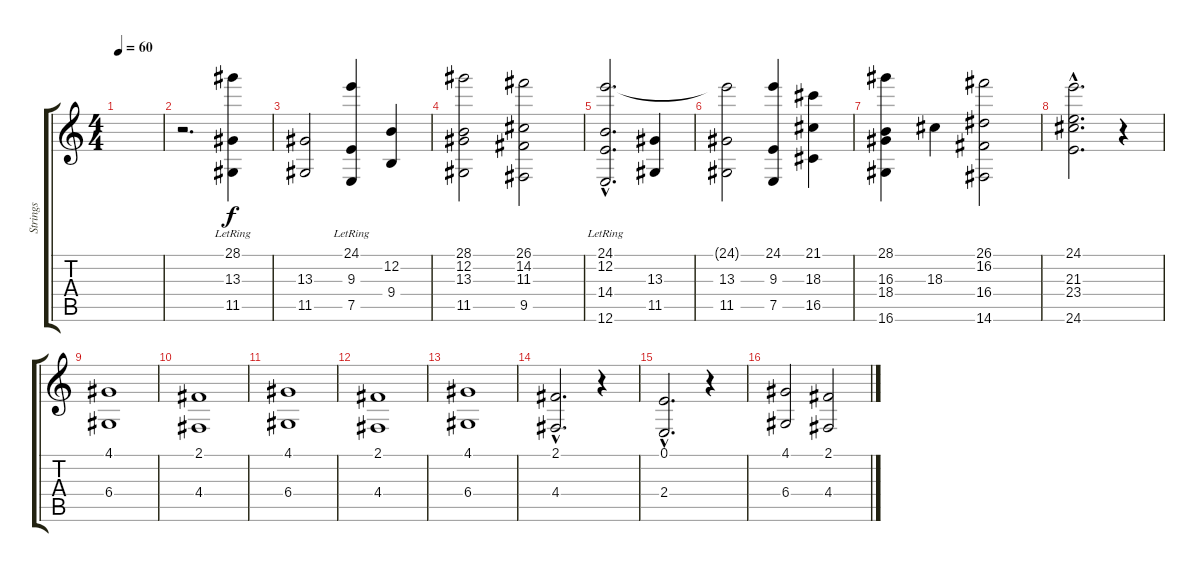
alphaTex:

\track ("Strings" "Strings") {instrument stringensemble1}
\staff {score tabs}
\tuning (E4 B3 G3 D3 A2 E2) {hide}
\ts (4 4)
\tempo 60
\clef g2
\ks c
|
r.2{d} (28.1{lr} 13.3 11.5).4 |
(13.3 11.5).2 (24.1{lr} 9.3 7.5).4 (12.2 9.4).4 |
(28.1 12.2 13.3 11.5).2 (26.1 14.2 11.3 9.5).2 |
(24.1{hac lr} 12.2{hac} 14.4{hac} 12.6{hac}).2{d} (13.3 11.5).4 |
(24.1{t} 13.3 11.5).2 (24.1 9.3 7.5).4 (21.1 18.3 16.5).4 |
(28.1 16.3 18.4 16.6).4 18.3.4 (26.1 16.2 16.4 14.6).2 |
(24.1 21.3{hac} 23.4{hac} 24.6{hac}).2{d} r.4 |
(4.1 6.4).1{volume 8} |
(2.1 4.4).1 |
(4.1 6.4).1 |
(2.1 4.4).1 |
(4.1 6.4).1 |
(2.1{hac} 4.4{hac}).2{d} r.4 |
(0.1{hac} 2.4{hac}).2{d} r.4 |
(4.1 6.4).2 (2.1 4.4).2
